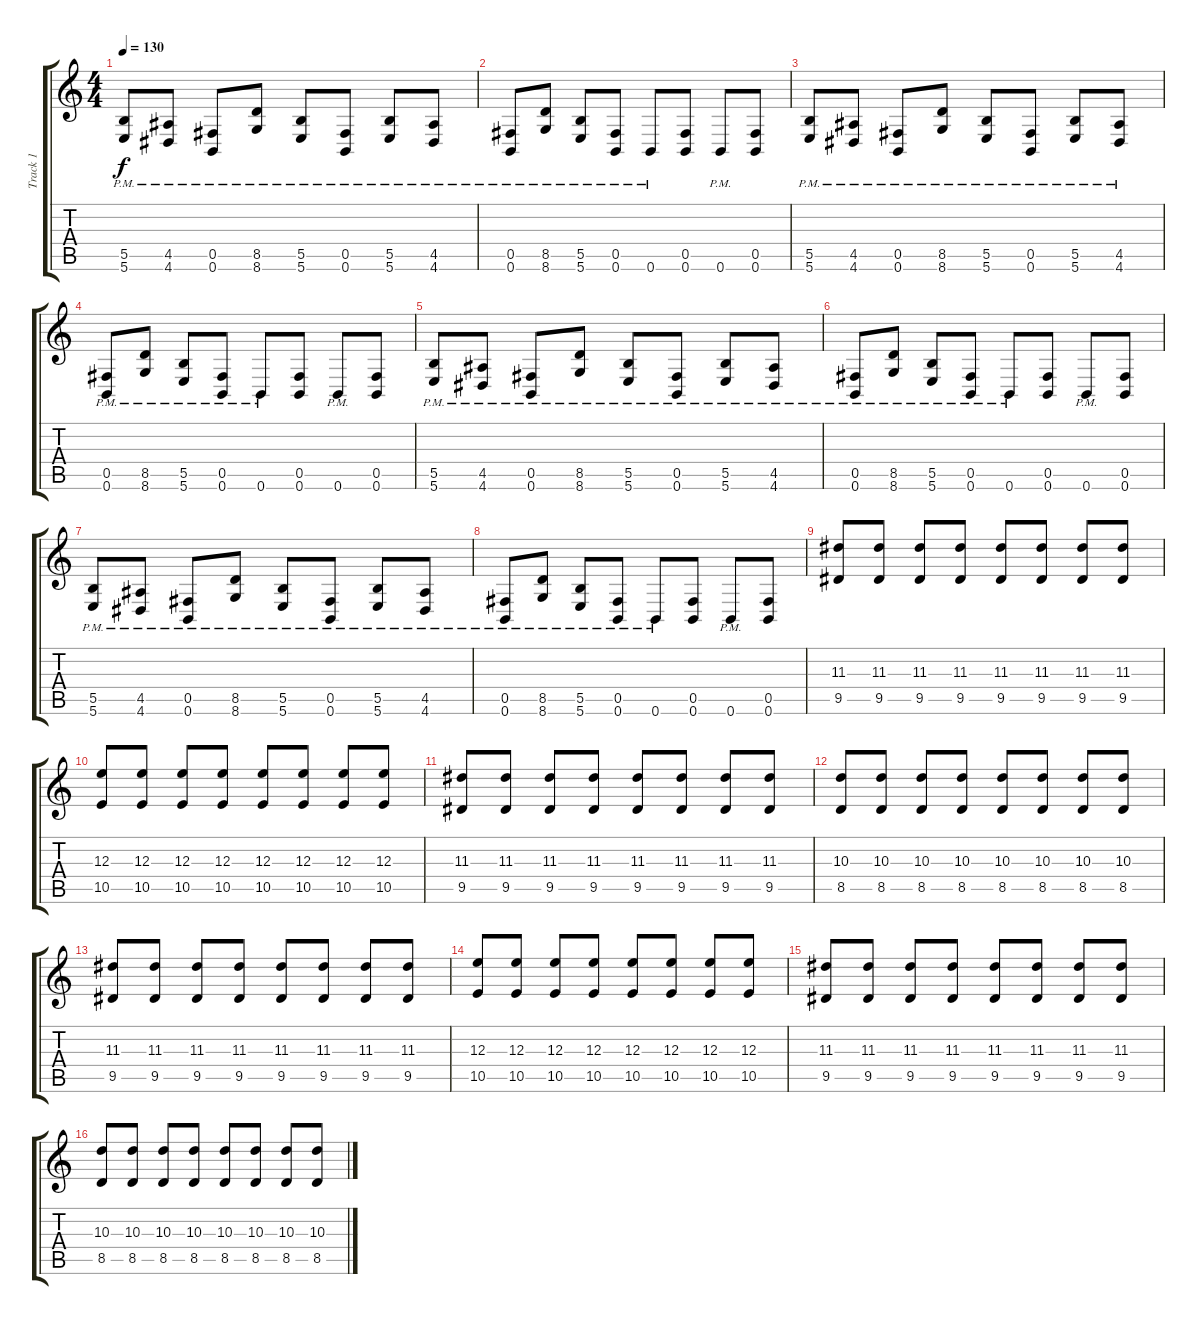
\track ("Track 1" "Track 1") {instrument distortionguitar}
\staff {score tabs}
\tuning (Db4 Ab3 E3 B2 Gb2 B1) {hide}
\ts (4 4)
\tempo 130
\clef g2
\ks c
(5.5{pm} 5.6).8{dy f} (4.5{pm} 4.6).8 (0.5{pm} 0.6).8 (8.5{pm} 8.6).8 (5.5{pm} 5.6).8 (0.5{pm} 0.6).8 (5.5{pm} 5.6).8 (4.5{pm} 4.6).8 |
(0.5{pm} 0.6).8 (8.5{pm} 8.6).8 (5.5{pm} 5.6).8 (0.5 0.6{pm}).8 0.6{pm}.8 (0.5 0.6).8 0.6{pm}.8 (0.5 0.6).8 |
(5.5{pm} 5.6).8 (4.5{pm} 4.6).8 (0.5{pm} 0.6).8 (8.5{pm} 8.6).8 (5.5{pm} 5.6).8 (0.5{pm} 0.6).8 (5.5{pm} 5.6).8 (4.5{pm} 4.6).8 |
(0.5{pm} 0.6).8 (8.5{pm} 8.6).8 (5.5{pm} 5.6).8 (0.5 0.6{pm}).8 0.6{pm}.8 (0.5 0.6).8 0.6{pm}.8 (0.5 0.6).8 |
(5.5{pm} 5.6).8 (4.5{pm} 4.6).8 (0.5{pm} 0.6).8 (8.5{pm} 8.6).8 (5.5{pm} 5.6).8 (0.5{pm} 0.6).8 (5.5{pm} 5.6).8 (4.5{pm} 4.6).8 |
(0.5{pm} 0.6).8 (8.5{pm} 8.6).8 (5.5{pm} 5.6).8 (0.5 0.6{pm}).8 0.6{pm}.8 (0.5 0.6).8 0.6{pm}.8 (0.5 0.6).8 |
(5.5{pm} 5.6).8 (4.5{pm} 4.6).8 (0.5{pm} 0.6).8 (8.5{pm} 8.6).8 (5.5{pm} 5.6).8 (0.5{pm} 0.6).8 (5.5{pm} 5.6).8 (4.5{pm} 4.6).8 |
(0.5{pm} 0.6).8 (8.5{pm} 8.6).8 (5.5{pm} 5.6).8 (0.5 0.6{pm}).8 0.6{pm}.8 (0.5 0.6).8 0.6{pm}.8 (0.5 0.6).8 |
(11.3 9.5).8 (11.3 9.5).8 (11.3 9.5).8 (11.3 9.5).8 (11.3 9.5).8 (11.3 9.5).8 (11.3 9.5).8 (11.3 9.5).8 |
(12.3 10.5).8 (12.3 10.5).8 (12.3 10.5).8 (12.3 10.5).8 (12.3 10.5).8 (12.3 10.5).8 (12.3 10.5).8 (12.3 10.5).8 |
(11.3 9.5).8 (11.3 9.5).8 (11.3 9.5).8 (11.3 9.5).8 (11.3 9.5).8 (11.3 9.5).8 (11.3 9.5).8 (11.3 9.5).8 |
(10.3 8.5).8 (10.3 8.5).8 (10.3 8.5).8 (10.3 8.5).8 (10.3 8.5).8 (10.3 8.5).8 (10.3 8.5).8 (10.3 8.5).8 |
(11.3 9.5).8 (11.3 9.5).8 (11.3 9.5).8 (11.3 9.5).8 (11.3 9.5).8 (11.3 9.5).8 (11.3 9.5).8 (11.3 9.5).8 |
(12.3 10.5).8 (12.3 10.5).8 (12.3 10.5).8 (12.3 10.5).8 (12.3 10.5).8 (12.3 10.5).8 (12.3 10.5).8 (12.3 10.5).8 |
(11.3 9.5).8 (11.3 9.5).8 (11.3 9.5).8 (11.3 9.5).8 (11.3 9.5).8 (11.3 9.5).8 (11.3 9.5).8 (11.3 9.5).8 |
(10.3 8.5).8 (10.3 8.5).8 (10.3 8.5).8 (10.3 8.5).8 (10.3 8.5).8 (10.3 8.5).8 (10.3 8.5).8 (10.3 8.5).8
